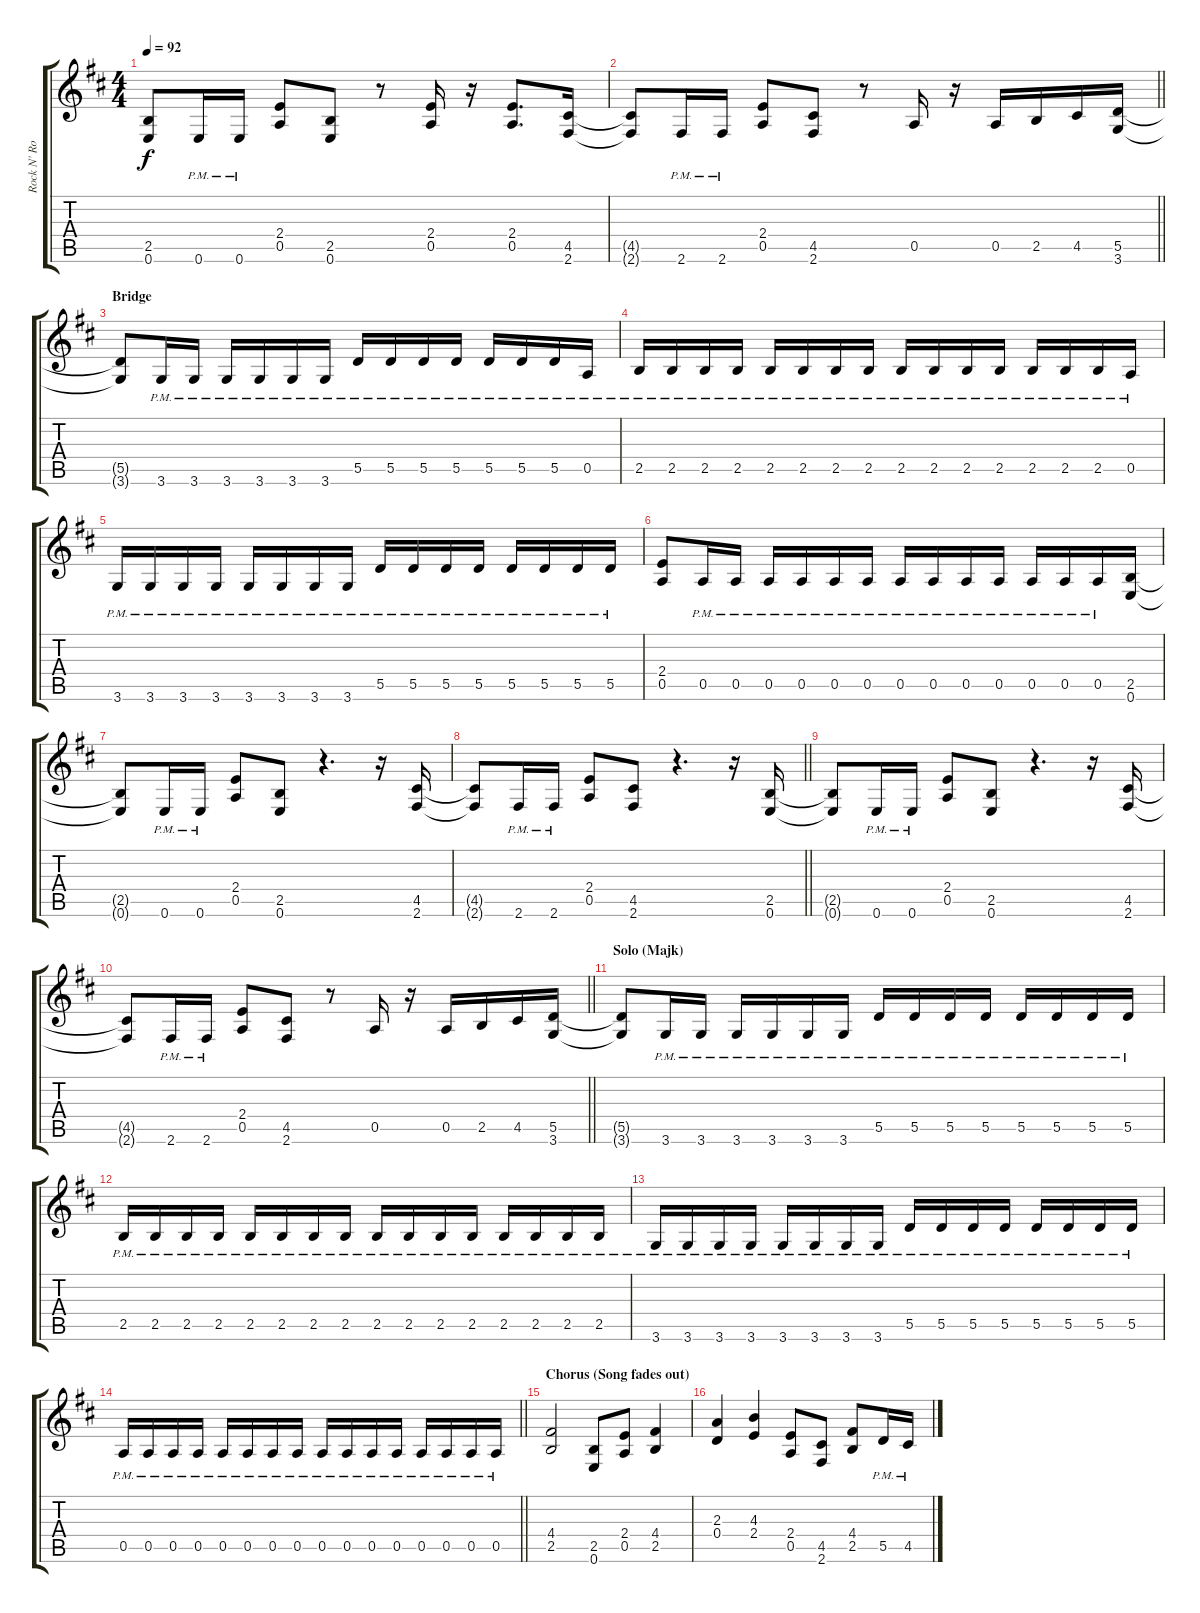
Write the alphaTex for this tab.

\track ("Rock N' Rolf" "Rock N' Ro") {instrument distortionguitar}
\staff {score tabs}
\tuning (E4 B3 G3 D3 A2 E2) {hide}
\ts (4 4)
\tempo 92
\clef g2
\ks bminor
(2.5{t} 0.6{t}).8{dy f} 0.6{pm}.16 0.6{pm}.16 (2.4 0.5).8 (2.5 0.6).8 r.8 (2.4 0.5).16 r.16 (2.4 0.5).8{d} (4.5 2.6).16 |
\barLineRight lightlight
(4.5{t} 2.6{t}).8 2.6{pm}.16 2.6{pm}.16 (2.4 0.5).8 (4.5 2.6).8 r.8 0.5.16 r.16 0.5.16 2.5.16 4.5.16 (5.5 3.6).16 |
\section ("" "Bridge")
(5.5{t} 3.6{t}).8 3.6{pm}.16 3.6{pm}.16 3.6{pm}.16 3.6{pm}.16 3.6{pm}.16 3.6{pm}.16 5.5{pm}.16 5.5{pm}.16 5.5{pm}.16 5.5{pm}.16 5.5{pm}.16 5.5{pm}.16 5.5{pm}.16 0.5{pm}.16 |
2.5{pm}.16 2.5{pm}.16 2.5{pm}.16 2.5{pm}.16 2.5{pm}.16 2.5{pm}.16 2.5{pm}.16 2.5{pm}.16 2.5{pm}.16 2.5{pm}.16 2.5{pm}.16 2.5{pm}.16 2.5{pm}.16 2.5{pm}.16 2.5{pm}.16 0.5{pm}.16 |
3.6{pm}.16 3.6{pm}.16 3.6{pm}.16 3.6{pm}.16 3.6{pm}.16 3.6{pm}.16 3.6{pm}.16 3.6{pm}.16 5.5{pm}.16 5.5{pm}.16 5.5{pm}.16 5.5{pm}.16 5.5{pm}.16 5.5{pm}.16 5.5{pm}.16 5.5{pm}.16 |
(2.4 0.5).8 0.5{pm}.16 0.5{pm}.16 0.5{pm}.16 0.5{pm}.16 0.5{pm}.16 0.5{pm}.16 0.5{pm}.16 0.5{pm}.16 0.5{pm}.16 0.5{pm}.16 0.5{pm}.16 0.5{pm}.16 0.5{pm}.16 (2.5 0.6).16 |
(2.5{t} 0.6{t}).8 0.6{pm}.16 0.6{pm}.16 (2.4 0.5).8 (2.5 0.6).8 r.4{d} r.16 (4.5 2.6).16 |
\barLineRight lightlight
(4.5{t} 2.6{t}).8 2.6{pm}.16 2.6{pm}.16 (2.4 0.5).8 (4.5 2.6).8 r.4{d} r.16 (2.5 0.6).16 |
(2.5{t} 0.6{t}).8 0.6{pm}.16 0.6{pm}.16 (2.4 0.5).8 (2.5 0.6).8 r.4{d} r.16 (4.5 2.6).16 |
\barLineRight lightlight
(4.5{t} 2.6{t}).8 2.6{pm}.16 2.6{pm}.16 (2.4 0.5).8 (4.5 2.6).8 r.8 0.5.16 r.16 0.5.16 2.5.16 4.5.16 (5.5 3.6).16 |
\section ("" "Solo (Majk)")
(5.5{t} 3.6{t}).8 3.6{pm}.16 3.6{pm}.16 3.6{pm}.16 3.6{pm}.16 3.6{pm}.16 3.6{pm}.16 5.5{pm}.16 5.5{pm}.16 5.5{pm}.16 5.5{pm}.16 5.5{pm}.16 5.5{pm}.16 5.5{pm}.16 5.5{pm}.16 |
2.5{pm}.16 2.5{pm}.16 2.5{pm}.16 2.5{pm}.16 2.5{pm}.16 2.5{pm}.16 2.5{pm}.16 2.5{pm}.16 2.5{pm}.16 2.5{pm}.16 2.5{pm}.16 2.5{pm}.16 2.5{pm}.16 2.5{pm}.16 2.5{pm}.16 2.5{pm}.16 |
3.6{pm}.16 3.6{pm}.16 3.6{pm}.16 3.6{pm}.16 3.6{pm}.16 3.6{pm}.16 3.6{pm}.16 3.6{pm}.16 5.5{pm}.16 5.5{pm}.16 5.5{pm}.16 5.5{pm}.16 5.5{pm}.16 5.5{pm}.16 5.5{pm}.16 5.5{pm}.16 |
\barLineRight lightlight
0.5{pm}.16 0.5{pm}.16 0.5{pm}.16 0.5{pm}.16 0.5{pm}.16 0.5{pm}.16 0.5{pm}.16 0.5{pm}.16 0.5{pm}.16 0.5{pm}.16 0.5{pm}.16 0.5{pm}.16 0.5{pm}.16 0.5{pm}.16 0.5{pm}.16 0.5{pm}.16 |
\section ("" "Chorus (Song fades out)")
(4.4 2.5).2 (2.5 0.6).8 (2.4 0.5).8 (4.4 2.5).4 |
(2.3 0.4).4 (4.3 2.4).4 (2.4 0.5).8 (4.5 2.6).8 (4.4 2.5).8 5.5{pm}.16 4.5{pm}.16
